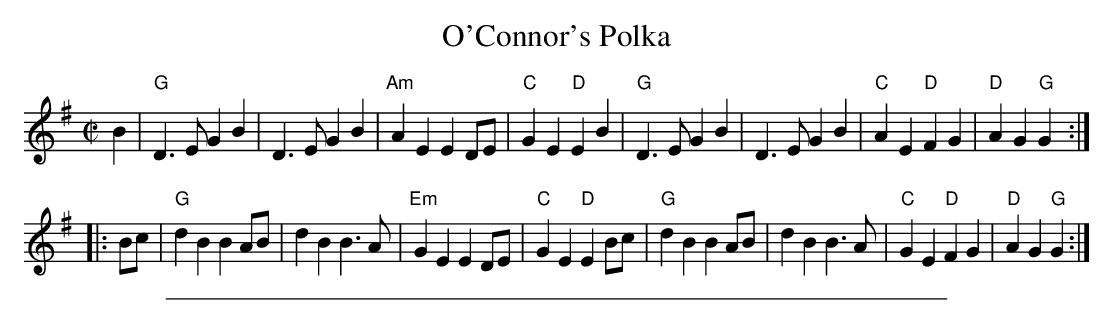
X:1
T: O'Connor's Polka
M:C|
L:1/4
K:G
B \
| "G"D>E GB | D>E GB | "Am"AE ED/E/ | "C"GE "D"EB \
| "G"D>E GB | D>E GB |  "C"AE "D"FG | "D"AG "G"G :|
|: B/c/ \
| "G"dB BA/B/ | dB B>A | "Em"GE ED/E/ | "C"GE "D"EB/c/ \
| "G"dB BA/B/ | dB B>A |  "C"GE "D"FG | "D"AG "G"G :|
